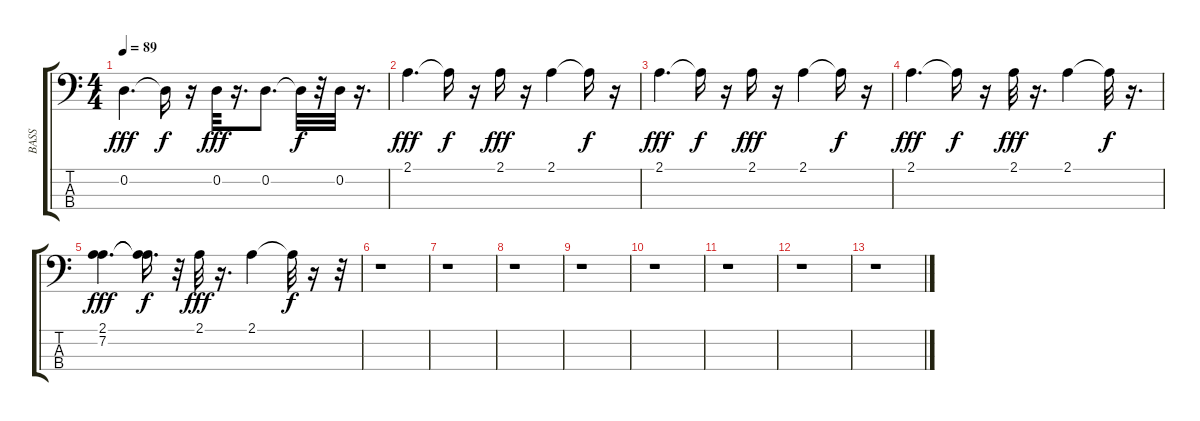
\track ("BASS" "BASS") {instrument acousticbass}
\staff {score tabs}
\tuning (G2 D2 A1 E1) {hide}
\ts (4 4)
\tempo 89
\clef f4
\ks c
0.2.4{d dy fff volume 16} 0.2{t}.16{dy f} r.16 0.2.32{dy fff volume 15} r.16{d} 0.2.8{d volume 15} 0.2{t}.32{dy f} r.32 0.2.32{volume 15} r.16{d} |
2.1.4{d dy fff volume 15} 2.1{t}.16{dy f} r.16 2.1.16{dy fff volume 14} r.16 2.1.4{volume 14} 2.1{t}.16{dy f} r.16 |
2.1.4{d dy fff volume 14} 2.1{t}.16{dy f} r.16 2.1.16{dy fff volume 13} r.16 2.1.4{volume 13} 2.1{t}.16{dy f} r.16 |
2.1.4{d dy fff volume 12} 2.1{t}.16{dy f} r.16 2.1.32{dy fff volume 12} r.16{d} 2.1.4{volume 12} 2.1{t}.32{dy f} r.16{d} |
(2.1 7.2).4{d dy fff volume 11} (2.1{t} 7.2{t}).16{d dy f} r.32 2.1.32{dy fff volume 11} r.16{d} 2.1.4{volume 11} 2.1{t}.32{dy f} r.16 r.32 |
r.1 |
r.1 |
r.1 |
r.1 |
r.1 |
r.1 |
r.1 |
r.1
